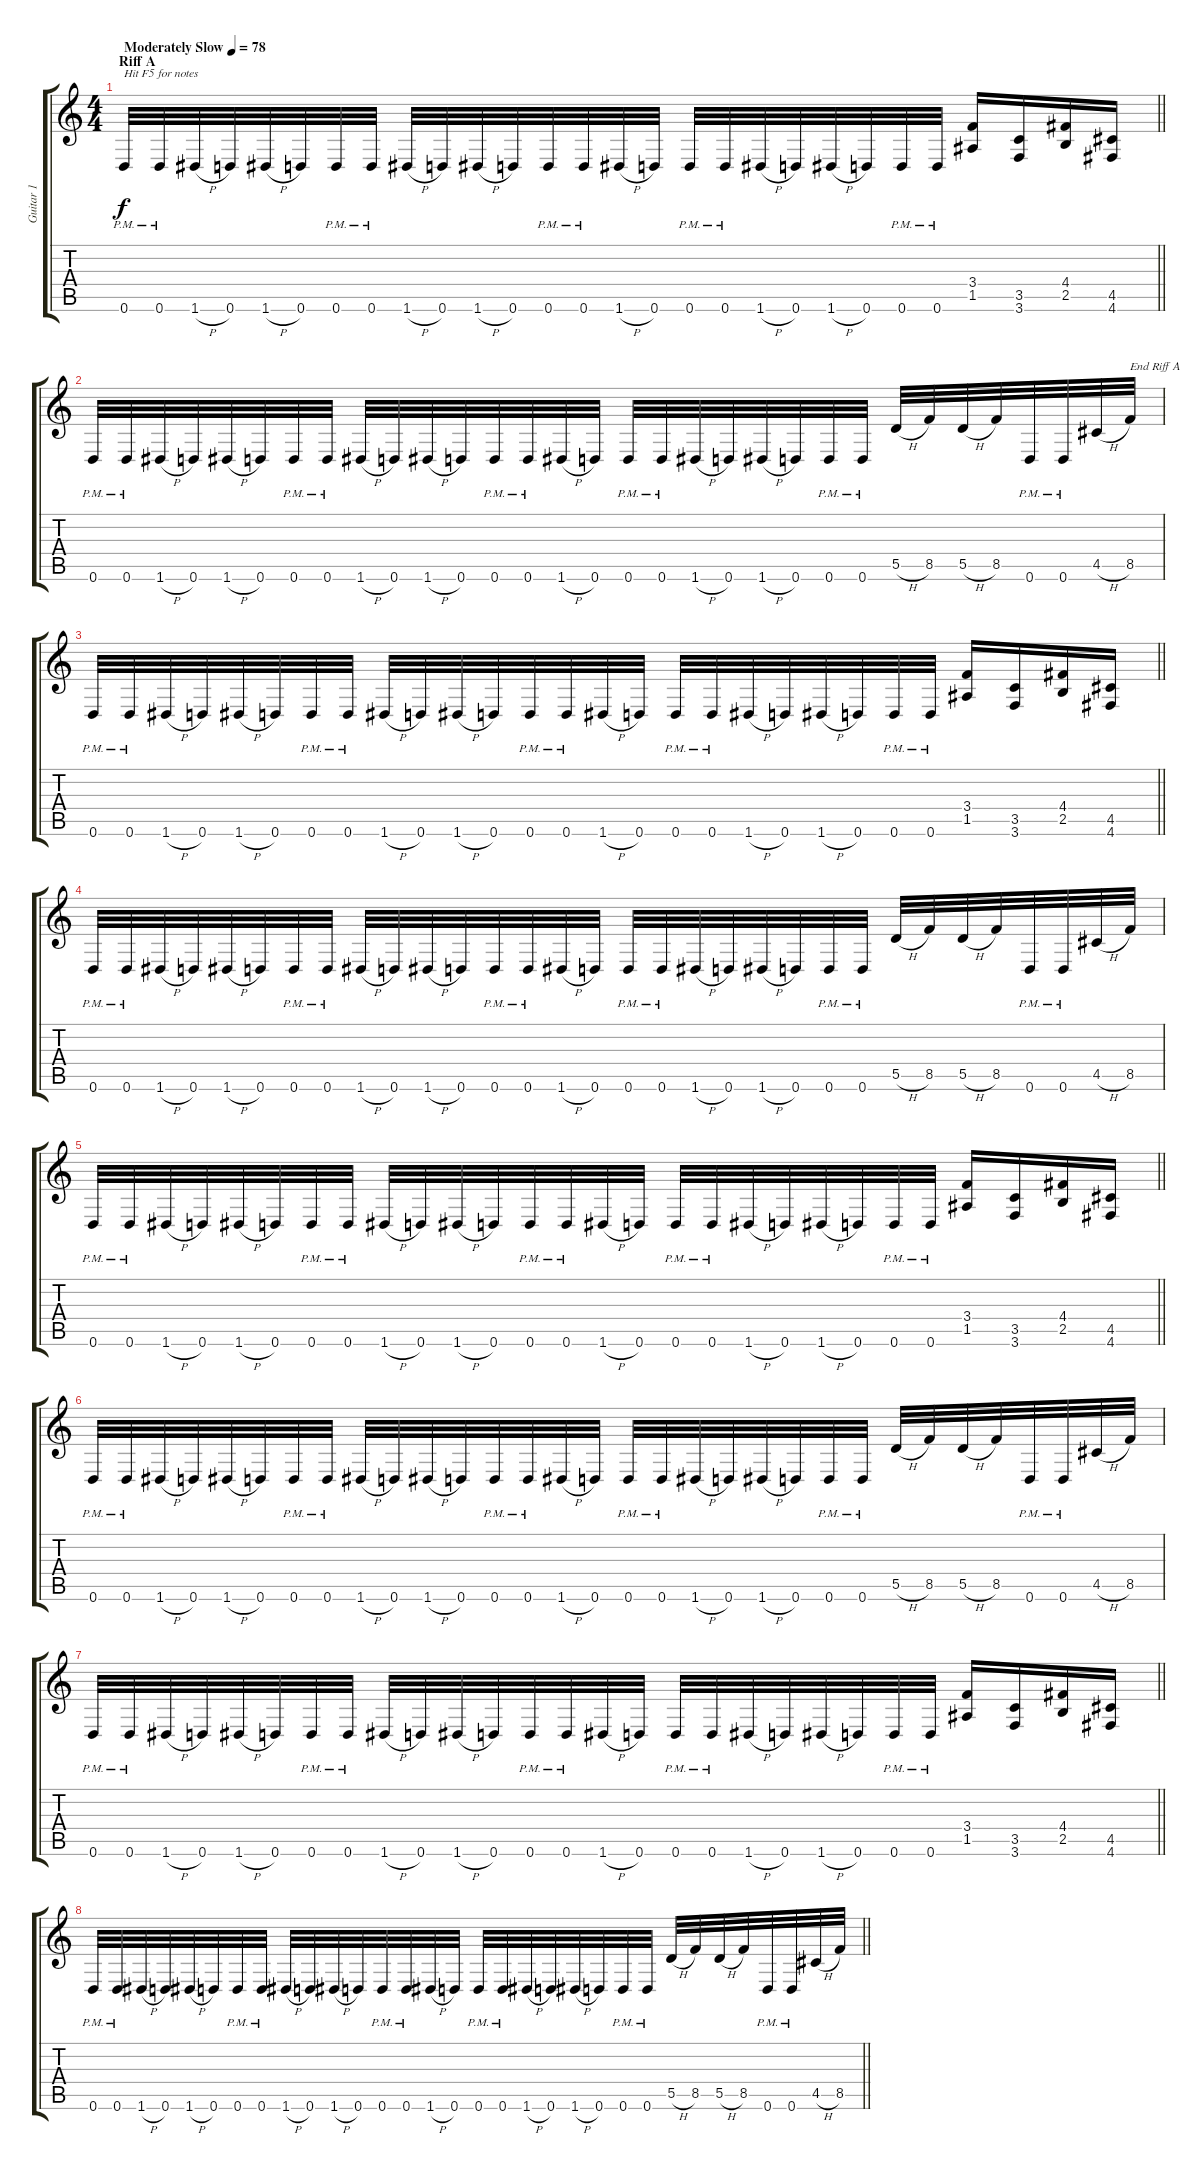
\track ("Guitar 1" "Guitar 1") {instrument distortionguitar}
\staff {score tabs}
\tuning (E4 B3 G3 D3 A2 D2) {hide}
\ts (4 4)
\section ("" "Riff A")
\tempo (78 "Moderately Slow")
\clef g2
\barLineRight lightlight
\ks c
0.6{pm}.32{txt "Hit F5 for notes" dy f instrument distortionguitar} 0.6{pm}.32 1.6{h}.32 0.6.32 1.6{h}.32 0.6.32 0.6{pm}.32 0.6{pm}.32 1.6{h}.32 0.6.32 1.6{h}.32 0.6.32 0.6{pm}.32 0.6{pm}.32 1.6{h}.32 0.6.32 0.6{pm}.32 0.6{pm}.32 1.6{h}.32 0.6.32 1.6{h}.32 0.6.32 0.6{pm}.32 0.6{pm}.32 (3.4 1.5).16 (3.5 3.6).16 (4.4 2.5).16 (4.5 4.6).16 |
\section ("" "")
0.6{pm}.32 0.6{pm}.32 1.6{h}.32 0.6.32 1.6{h}.32 0.6.32 0.6{pm}.32 0.6{pm}.32 1.6{h}.32 0.6.32 1.6{h}.32 0.6.32 0.6{pm}.32 0.6{pm}.32 1.6{h}.32 0.6.32 0.6{pm}.32 0.6{pm}.32 1.6{h}.32 0.6.32 1.6{h}.32 0.6.32 0.6{pm}.32 0.6{pm}.32 5.5{h}.32 8.5.32 5.5{h}.32 8.5.32 0.6{pm}.32 0.6{pm}.32 4.5{h}.32 8.5.32{txt "End Riff A"} |
\barLineRight lightlight
0.6{pm}.32 0.6{pm}.32 1.6{h}.32 0.6.32 1.6{h}.32 0.6.32 0.6{pm}.32 0.6{pm}.32 1.6{h}.32 0.6.32 1.6{h}.32 0.6.32 0.6{pm}.32 0.6{pm}.32 1.6{h}.32 0.6.32 0.6{pm}.32 0.6{pm}.32 1.6{h}.32 0.6.32 1.6{h}.32 0.6.32 0.6{pm}.32 0.6{pm}.32 (3.4 1.5).16 (3.5 3.6).16 (4.4 2.5).16 (4.5 4.6).16 |
0.6{pm}.32 0.6{pm}.32 1.6{h}.32 0.6.32 1.6{h}.32 0.6.32 0.6{pm}.32 0.6{pm}.32 1.6{h}.32 0.6.32 1.6{h}.32 0.6.32 0.6{pm}.32 0.6{pm}.32 1.6{h}.32 0.6.32 0.6{pm}.32 0.6{pm}.32 1.6{h}.32 0.6.32 1.6{h}.32 0.6.32 0.6{pm}.32 0.6{pm}.32 5.5{h}.32 8.5.32 5.5{h}.32 8.5.32 0.6{pm}.32 0.6{pm}.32 4.5{h}.32 8.5.32 |
\barLineRight lightlight
0.6{pm}.32 0.6{pm}.32 1.6{h}.32 0.6.32 1.6{h}.32 0.6.32 0.6{pm}.32 0.6{pm}.32 1.6{h}.32 0.6.32 1.6{h}.32 0.6.32 0.6{pm}.32 0.6{pm}.32 1.6{h}.32 0.6.32 0.6{pm}.32 0.6{pm}.32 1.6{h}.32 0.6.32 1.6{h}.32 0.6.32 0.6{pm}.32 0.6{pm}.32 (3.4 1.5).16 (3.5 3.6).16 (4.4 2.5).16 (4.5 4.6).16 |
0.6{pm}.32 0.6{pm}.32 1.6{h}.32 0.6.32 1.6{h}.32 0.6.32 0.6{pm}.32 0.6{pm}.32 1.6{h}.32 0.6.32 1.6{h}.32 0.6.32 0.6{pm}.32 0.6{pm}.32 1.6{h}.32 0.6.32 0.6{pm}.32 0.6{pm}.32 1.6{h}.32 0.6.32 1.6{h}.32 0.6.32 0.6{pm}.32 0.6{pm}.32 5.5{h}.32 8.5.32 5.5{h}.32 8.5.32 0.6{pm}.32 0.6{pm}.32 4.5{h}.32 8.5.32 |
\barLineRight lightlight
0.6{pm}.32 0.6{pm}.32 1.6{h}.32 0.6.32 1.6{h}.32 0.6.32 0.6{pm}.32 0.6{pm}.32 1.6{h}.32 0.6.32 1.6{h}.32 0.6.32 0.6{pm}.32 0.6{pm}.32 1.6{h}.32 0.6.32 0.6{pm}.32 0.6{pm}.32 1.6{h}.32 0.6.32 1.6{h}.32 0.6.32 0.6{pm}.32 0.6{pm}.32 (3.4 1.5).16 (3.5 3.6).16 (4.4 2.5).16 (4.5 4.6).16 |
\barLineRight lightlight
0.6{pm}.32 0.6{pm}.32 1.6{h}.32 0.6.32 1.6{h}.32 0.6.32 0.6{pm}.32 0.6{pm}.32 1.6{h}.32 0.6.32 1.6{h}.32 0.6.32 0.6{pm}.32 0.6{pm}.32 1.6{h}.32 0.6.32 0.6{pm}.32 0.6{pm}.32 1.6{h}.32 0.6.32 1.6{h}.32 0.6.32 0.6{pm}.32 0.6{pm}.32 5.5{h}.32 8.5.32 5.5{h}.32 8.5.32 0.6{pm}.32 0.6{pm}.32 4.5{h}.32 8.5.32
